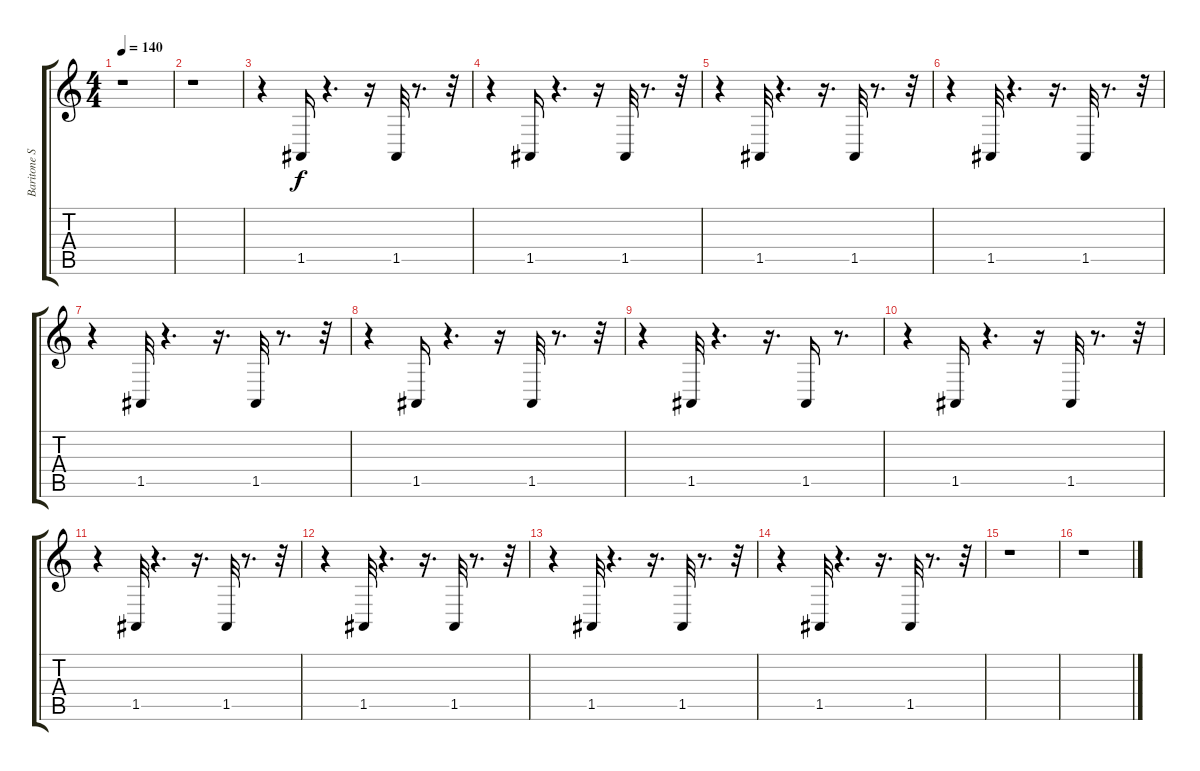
\track ("Baritone Sax        " "Baritone S") {instrument baritonesax}
\staff {score tabs}
\tuning (E4 B3 G3 D3 A2 E2) {hide}
\ts (4 4)
\tempo 140
\clef g2
\ks c
r.1{dy f} |
r.1 |
r.4 1.5.16 r.4{d} r.16 1.5.32 r.8{d} r.32 |
r.4 1.5.16 r.4{d} r.16 1.5.32 r.8{d} r.32 |
r.4 1.5.32 r.4{d} r.16{d} 1.5.32 r.8{d} r.32 |
r.4 1.5.32 r.4{d} r.16{d} 1.5.32 r.8{d} r.32 |
r.4 1.5.32 r.4{d} r.16{d} 1.5.32 r.8{d} r.32 |
r.4 1.5.16 r.4{d} r.16 1.5.32 r.8{d} r.32 |
r.4 1.5.32 r.4{d} r.16{d} 1.5.16 r.8{d} |
r.4 1.5.16 r.4{d} r.16 1.5.32 r.8{d} r.32 |
r.4 1.5.32 r.4{d} r.16{d} 1.5.32 r.8{d} r.32 |
r.4 1.5.32 r.4{d} r.16{d} 1.5.32 r.8{d} r.32 |
r.4 1.5.32 r.4{d} r.16{d} 1.5.32 r.8{d} r.32 |
r.4 1.5.32 r.4{d} r.16{d} 1.5.32 r.8{d} r.32 |
r.1 |
r.1
